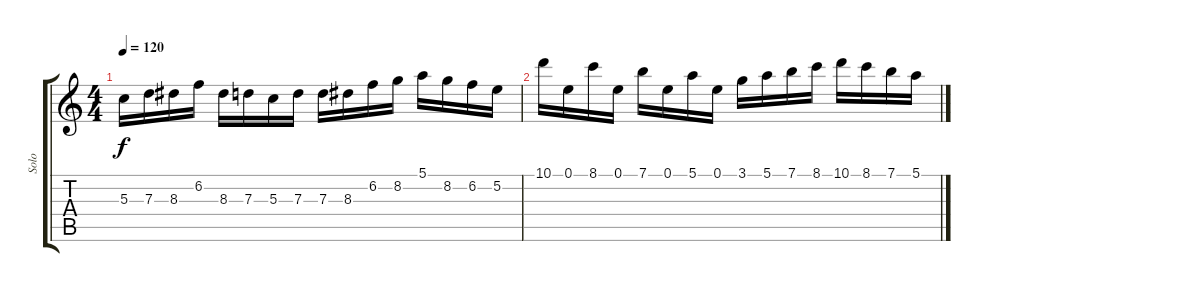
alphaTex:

\track ("Solo" "Solo") {instrument overdrivenguitar}
\staff {score tabs}
\tuning (E4 B3 G3 D3 A2 E2) {hide}
\ts (4 4)
\tempo 120
\clef g2
\ks c
5.3.16{dy f} 7.3.16 8.3.16 6.2.16 8.3.16 7.3.16 5.3.16 7.3.16 7.3.16 8.3.16 6.2.16 8.2.16 5.1.16 8.2.16 6.2.16 5.2.16 |
10.1.16 0.1.16 8.1.16 0.1.16 7.1.16 0.1.16 5.1.16 0.1.16 3.1.16 5.1.16 7.1.16 8.1.16 10.1.16 8.1.16 7.1.16 5.1.16
